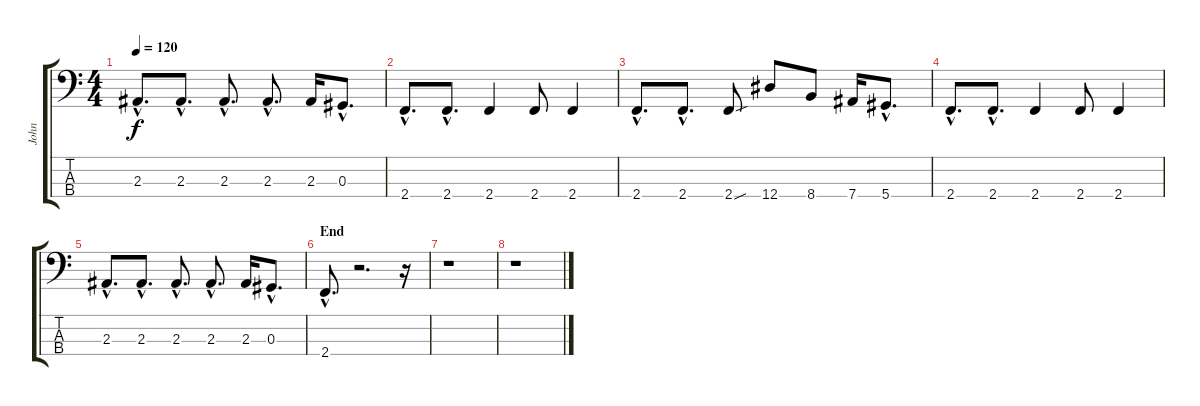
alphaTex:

\track ("John" "John") {instrument electricbassfinger}
\staff {score tabs}
\tuning (Gb2 Db2 Ab1 Eb1) {hide}
\ts (4 4)
\tempo 120
\clef f4
\ks c
2.3{hac}.8{d dy f} 2.3{hac}.8{d} 2.3{hac}.8{d} 2.3{hac}.8{d} 2.3.16 0.3{hac}.8{d} |
2.4{hac}.8{d} 2.4{hac}.8{d} 2.4.4 2.4.8 2.4.4 |
2.4{hac}.8{d} 2.4{hac}.8{d} 2.4{sou}.8 12.4.8 8.4.8 7.4.16 5.4{hac}.8{d} |
2.4{hac}.8{d} 2.4{hac}.8{d} 2.4.4 2.4.8 2.4.4 |
2.3{hac}.8{d} 2.3{hac}.8{d} 2.3{hac}.8{d} 2.3{hac}.8{d} 2.3.16 0.3{hac}.8{d} |
\section ("" "End")
2.4{hac}.8{d} r.2{d} r.16 |
r.1 |
r.1
